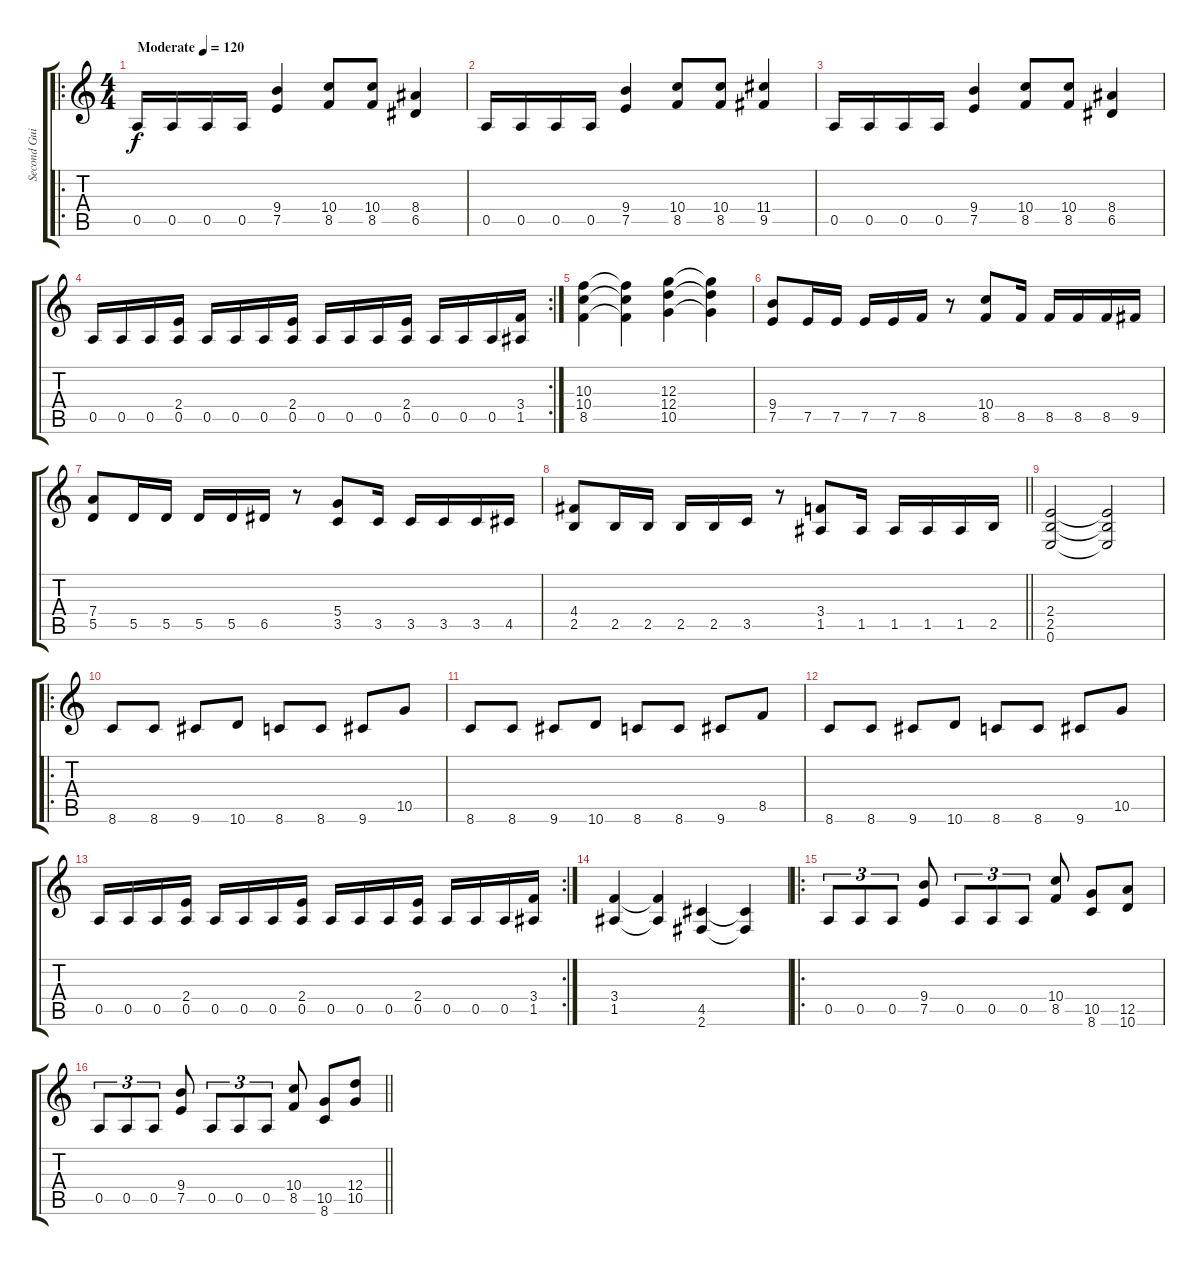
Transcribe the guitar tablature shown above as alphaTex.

\track ("Second Guitar" "Second Gui") {instrument overdrivenguitar}
\staff {score tabs}
\tuning (E4 B3 G3 D3 A2 E2) {hide}
\ro
\ts (4 4)
\tempo (120 "Moderate")
\clef g2
\ks c
0.5.16{dy f instrument overdrivenguitar} 0.5.16 0.5.16 0.5.16 (9.4 7.5).4 (10.4 8.5).8 (10.4 8.5).8 (8.4 6.5).4 |
0.5.16 0.5.16 0.5.16 0.5.16 (9.4 7.5).4 (10.4 8.5).8 (10.4 8.5).8 (11.4 9.5).4 |
0.5.16 0.5.16 0.5.16 0.5.16 (9.4 7.5).4 (10.4 8.5).8 (10.4 8.5).8 (8.4 6.5).4 |
\rc 2
0.5.16 0.5.16 0.5.16 (2.4 0.5).16 0.5.16 0.5.16 0.5.16 (2.4 0.5).16 0.5.16 0.5.16 0.5.16 (2.4 0.5).16 0.5.16 0.5.16 0.5.16 (3.4 1.5).16 |
(10.3 10.4 8.5).4 (10.3{t} 10.4{t} 8.5{t}).4 (12.3 12.4 10.5).4 (12.3{t} 12.4{t} 10.5{t}).4 |
(9.4 7.5).8 7.5.16 7.5.16 7.5.16 7.5.16 8.5.16 r.8 (10.4 8.5).8 8.5.16 8.5.16 8.5.16 8.5.16 9.5.16 |
(7.4 5.5).8 5.5.16 5.5.16 5.5.16 5.5.16 6.5.16 r.8 (5.4 3.5).8 3.5.16 3.5.16 3.5.16 3.5.16 4.5.16 |
\barLineRight lightlight
(4.4 2.5).8 2.5.16 2.5.16 2.5.16 2.5.16 3.5.16 r.8 (3.4 1.5).8 1.5.16 1.5.16 1.5.16 1.5.16 2.5.16 |
(2.4 2.5 0.6).2 (2.4{t} 2.5{t} 0.6{t}).2 |
\ro
8.6.8 8.6.8 9.6.8 10.6.8 8.6.8 8.6.8 9.6.8 10.5.8 |
8.6.8 8.6.8 9.6.8 10.6.8 8.6.8 8.6.8 9.6.8 8.5.8 |
8.6.8 8.6.8 9.6.8 10.6.8 8.6.8 8.6.8 9.6.8 10.5.8 |
\rc 2
0.5.16 0.5.16 0.5.16 (2.4 0.5).16 0.5.16 0.5.16 0.5.16 (2.4 0.5).16 0.5.16 0.5.16 0.5.16 (2.4 0.5).16 0.5.16 0.5.16 0.5.16 (3.4 1.5).16 |
(3.4 1.5).4 (3.4{t} 1.5{t}).4 (4.5 2.6).4 (4.5{t} 2.6{t}).4 |
\ro
0.5.8{tu (3 2)} 0.5.8{tu (3 2)} 0.5.8{tu (3 2)} (9.4 7.5).8 0.5.8{tu (3 2)} 0.5.8{tu (3 2)} 0.5.8{tu (3 2)} (10.4 8.5).8 (10.5 8.6).8 (12.5 10.6).8 |
\barLineRight lightlight
0.5.8{tu (3 2)} 0.5.8{tu (3 2)} 0.5.8{tu (3 2)} (9.4 7.5).8 0.5.8{tu (3 2)} 0.5.8{tu (3 2)} 0.5.8{tu (3 2)} (10.4 8.5).8 (10.5 8.6).8 (12.4 10.5).8
